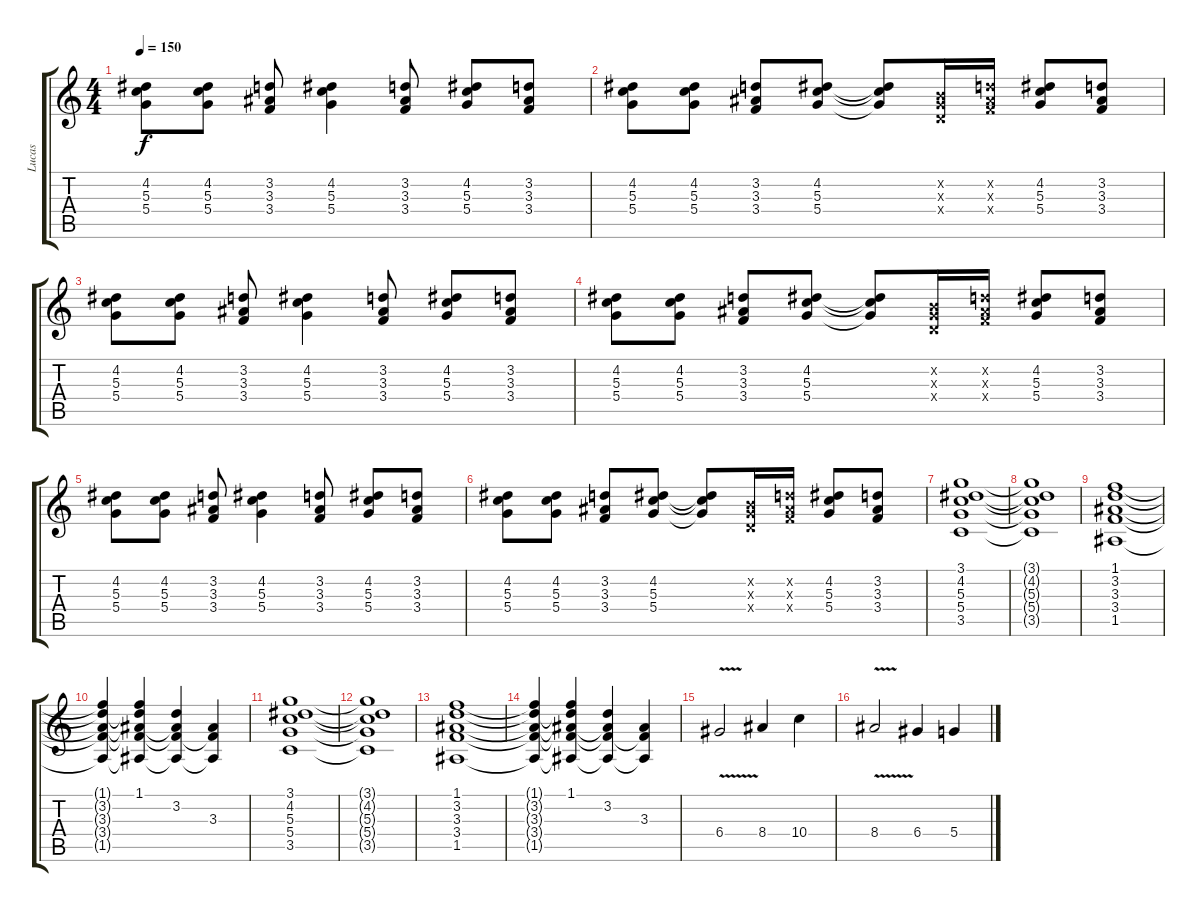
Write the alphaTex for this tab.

\track ("Lucas" "Lucas") {instrument overdrivenguitar}
\staff {score tabs}
\tuning (E4 B3 G3 D3 A2 E2) {hide}
\ts (4 4)
\tempo 150
\clef g2
\ks c
(4.2 5.3 5.4).8{dy f} (4.2 5.3 5.4).8 (3.2 3.3 3.4).8 (4.2 5.3 5.4).4 (3.2 3.3 3.4).8 (4.2 5.3 5.4).8 (3.2 3.3 3.4).8 |
(4.2 5.3 5.4).8 (4.2 5.3 5.4).8 (3.2 3.3 3.4).8 (4.2 5.3 5.4).8 (4.2{t} 5.3{t} 5.4{t}).8 (0.2{x} 0.3{x} 0.4{x}).16 (3.2{x} 3.3{x} 3.4{x}).16 (4.2 5.3 5.4).8 (3.2 3.3 3.4).8 |
(4.2 5.3 5.4).8 (4.2 5.3 5.4).8 (3.2 3.3 3.4).8 (4.2 5.3 5.4).4 (3.2 3.3 3.4).8 (4.2 5.3 5.4).8 (3.2 3.3 3.4).8 |
(4.2 5.3 5.4).8 (4.2 5.3 5.4).8 (3.2 3.3 3.4).8 (4.2 5.3 5.4).8 (4.2{t} 5.3{t} 5.4{t}).8 (0.2{x} 0.3{x} 0.4{x}).16 (3.2{x} 3.3{x} 3.4{x}).16 (4.2 5.3 5.4).8 (3.2 3.3 3.4).8 |
(4.2 5.3 5.4).8 (4.2 5.3 5.4).8 (3.2 3.3 3.4).8 (4.2 5.3 5.4).4 (3.2 3.3 3.4).8 (4.2 5.3 5.4).8 (3.2 3.3 3.4).8 |
(4.2 5.3 5.4).8 (4.2 5.3 5.4).8 (3.2 3.3 3.4).8 (4.2 5.3 5.4).8 (4.2{t} 5.3{t} 5.4{t}).8 (0.2{x} 0.3{x} 0.4{x}).16 (3.2{x} 3.3{x} 3.4{x}).16 (4.2 5.3 5.4).8 (3.2 3.3 3.4).8 |
(3.1 4.2 5.3 5.4 3.5).1 |
(3.1{t} 4.2{t} 5.3{t} 5.4{t} 3.5{t}).1 |
(1.1 3.2 3.3 3.4 1.5).1 |
(1.1{t} 3.2{t} 3.3{t} 3.4{t} 1.5{t}).4 (1.1 3.2{t} 3.3{t} 3.4{t} 1.5{t}).4 (3.2 3.3{t} 3.4{t} 1.5{t}).4 (3.3 3.4{t} 1.5{t}).4 |
(3.1 4.2 5.3 5.4 3.5).1 |
(3.1{t} 4.2{t} 5.3{t} 5.4{t} 3.5{t}).1 |
(1.1 3.2 3.3 3.4 1.5).1 |
(1.1{t} 3.2{t} 3.3{t} 3.4{t} 1.5{t}).4 (1.1 3.2{t} 3.3{t} 3.4{t} 1.5{t}).4 (3.2 3.3{t} 3.4{t} 1.5{t}).4 (3.3 3.4{t} 1.5{t}).4 |
6.4{v}.2{volume 16} 8.4.4 10.4.4 |
8.4{v}.2 6.4.4 5.4.4
